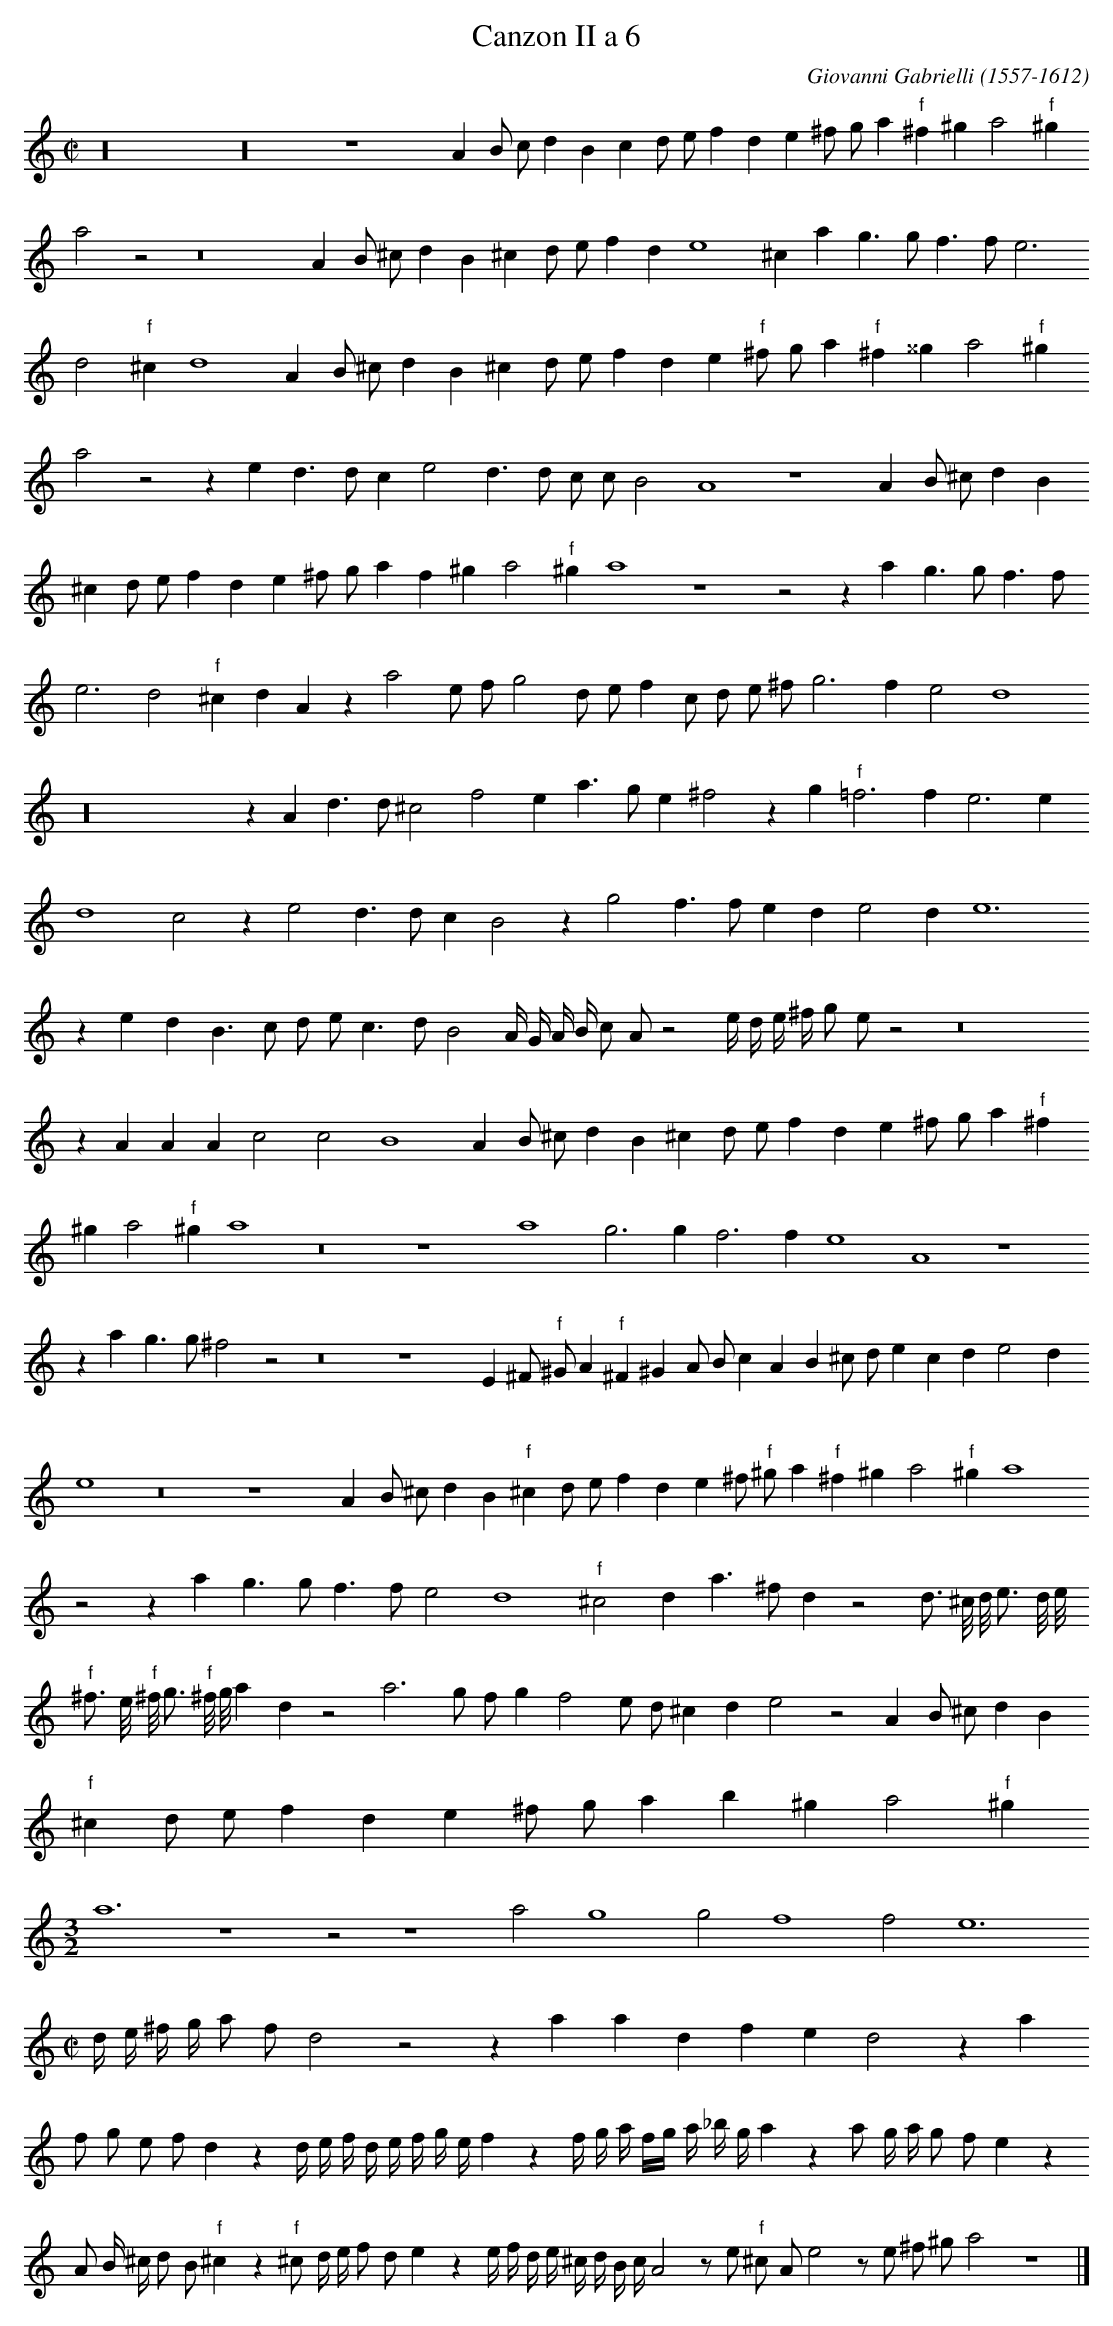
X:1
T:Canzon II a 6
C:Giovanni Gabrielli (1557-1612)
M:C|
L:1/4
K:A minor
z16 z16 z4 A B/ c/ d B c d/ e/ f d e ^f/ g/ a "f"^f ^g a2 "f"^g
a2 z2 z8 A B/ ^c/ d B ^c d/ e/ f d e4 ^c a g > g f > f e3
d2 "f"^c d4 A B/ ^c/ d B ^c d/ e/ f d e "f"^f/ g/ a "f"^f ^^g a2 "f"^g
a2 z2 z e d > d c e2 d > d c/ c/ B2 A4 z4 A B/ ^c/ d B
^c d/ e/ f d e ^f/ g/ a f ^g a2 "f"^g a4 z4 z2 z a g > g f > f
e3 d2 "f"^c d A z a2 e/ f/ g2 d/ e/ f c/ d/ e/ ^f/ g3 f e2 d4
z16 z A d > d ^c2 f2 e a > g e ^f2 z g "f"=f3 f e3 e
d4 c2 z e2 d > d c B2 z g2 f > f e d e2 d e6
z e d B > c d/ e/ c > d B2 A// G// A// B// c/ A/ z2 e// d// e// ^f// g/ e/ z2 z8
z A A A c2 c2 B4 A B/ ^c/ d B ^c d/ e/ f d e ^f/ g/ a "f"^f
^g a2 "f"^g a4 z8 z4 a4 g3 g f3 f e4 A4 z4
z a g > g ^f2 z2 z8 z4 E ^F/ "f"^G/ A "f"^F ^G A/ B/ c A B ^c/ d/ e c d e2 d
e4 z8 z4 A B/ ^c/ d B "f"^c d/ e/ f d e ^f/ "f"^g/ a "f"^f ^g a2 "f"^g a4
z2 z a g > g f > f e2 d4 "f"^c2 d a > ^f d z2 d3/4 ^c/// d/// e3/4 d/// e///
"f"^f3/4 e/// "f"^f/// g3/4 "f"^f/// g/// a d z2 a3 g/ f/ g f2 e/ d/ ^c d e2 z2 A B/ ^c/ d B
"f"^c d/ e/ f d e ^f/ g/ a b ^g a2 "f"^g
M:3/2
L:1/2
a3 z2 z z2 a g2 g f2 f e3
M:C|
L:1/4
d// e// ^f// g// a/ f/ d2 z2 z a a d f e d2 z a
f/ g/ e/ f/ d z d// e// f// d// e// f// g// e// f z f// g// a// f//g// a// _b// g// a z a/ g// a//  g/ f/ e z
A/ B// ^c// d/ B/ "f"^c z "f"^c/ d// e// f/ d/ e z e// f// d// e// ^c// d// B// c// A2 z/ e/ "f"^c/ A/ e2 z/ e/ ^f/ ^g/ a2 z4 |]
